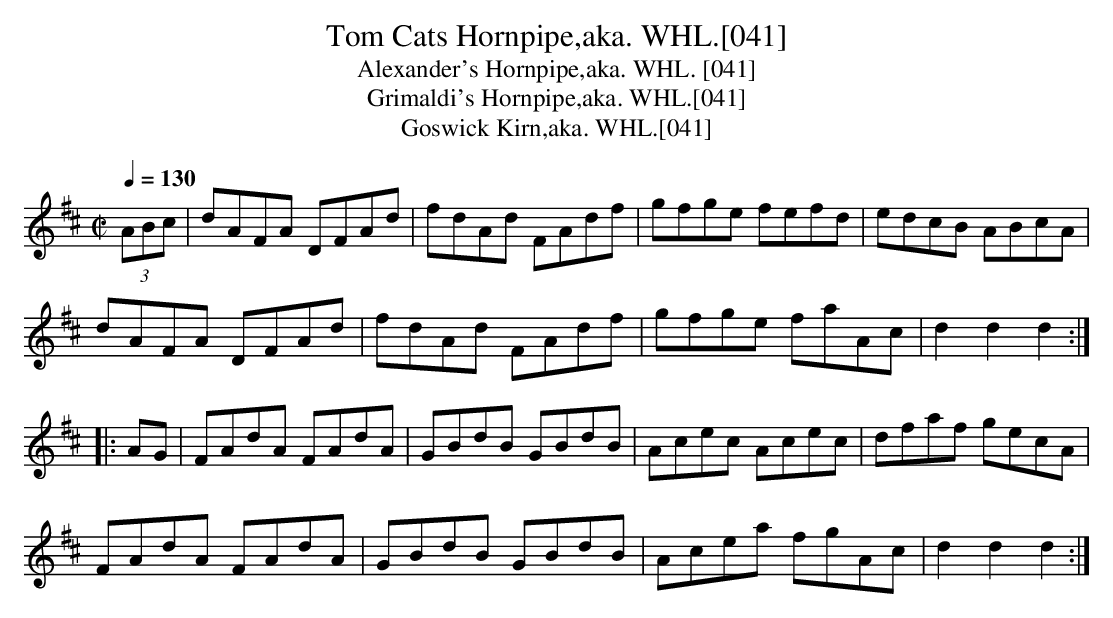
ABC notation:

X:1
T:Tom Cats Hornpipe,aka. WHL.[041]
T:Alexander's Hornpipe,aka. WHL. [041]
T:Grimaldi's Hornpipe,aka. WHL.[041]
T:Goswick Kirn,aka. WHL.[041]
M:C|
L:1/8
Q:1/4=130
K:D
(3ABc|dAFA DFAd|fdAd FAdf|gfge fefd|edcB ABcA|
dAFA DFAd|fdAd FAdf|gfge faAc|d2d2d2:|
|:AG|FAdA FAdA|GBdB GBdB|Acec Acec|dfaf gecA|
FAdA FAdA|GBdB GBdB|Acea fgAc|d2d2d2:|
